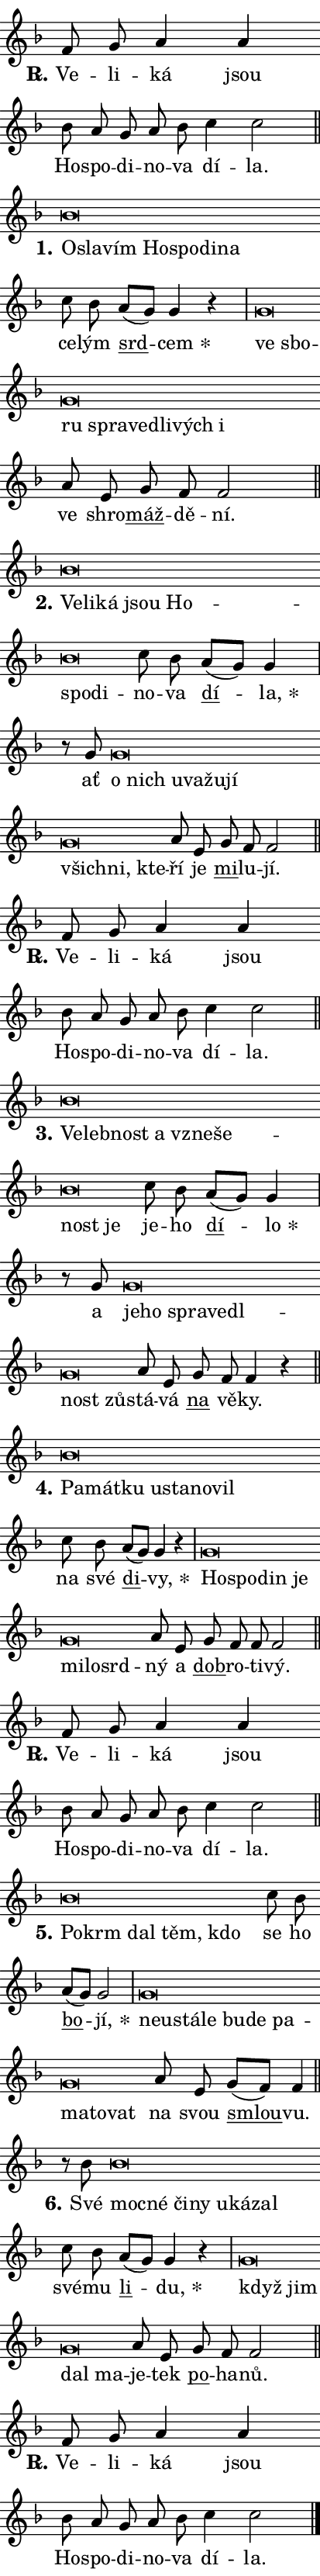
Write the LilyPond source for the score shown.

\version "2.22.1"
\header { tagline = "" }
\paper {
  indent = 0\cm
  top-margin = 0\cm
  right-margin = 0\cm
  bottom-margin = 0\cm
  left-margin = 0\cm
  paper-width = 7\cm
  page-breaking = #ly:one-page-breaking
  system-system-spacing.basic-distance = #11
  score-system-spacing.basic-distance = #11
  ragged-last = ##f
}


%% Author: Thomas Morley
%% https://lists.gnu.org/archive/html/lilypond-user/2020-05/msg00002.html
#(define (line-position grob)
"Returns position of @var[grob} in current system:
   @code{'start}, if at first time-step
   @code{'end}, if at last time-step
   @code{'middle} otherwise
"
  (let* ((col (ly:item-get-column grob))
         (ln (ly:grob-object col 'left-neighbor))
         (rn (ly:grob-object col 'right-neighbor))
         (col-to-check-left (if (ly:grob? ln) ln col))
         (col-to-check-right (if (ly:grob? rn) rn col))
         (break-dir-left
           (and
             (ly:grob-property col-to-check-left 'non-musical #f)
             (ly:item-break-dir col-to-check-left)))
         (break-dir-right
           (and
             (ly:grob-property col-to-check-right 'non-musical #f)
             (ly:item-break-dir col-to-check-right))))
        (cond ((eqv? 1 break-dir-left) 'start)
              ((eqv? -1 break-dir-right) 'end)
              (else 'middle))))

#(define (tranparent-at-line-position vctor)
  (lambda (grob)
  "Relying on @code{line-position} select the relevant enry from @var{vctor}.
Used to determine transparency,"
    (case (line-position grob)
      ((end) (not (vector-ref vctor 0)))
      ((middle) (not (vector-ref vctor 1)))
      ((start) (not (vector-ref vctor 2))))))

noteHeadBreakVisibility =
#(define-music-function (break-visibility)(vector?)
"Makes @code{NoteHead}s transparent relying on @var{break-visibility}"
#{
  \override NoteHead.transparent =
    #(tranparent-at-line-position break-visibility)
#})

#(define delete-ledgers-for-transparent-note-heads
  (lambda (grob)
    "Reads whether a @code{NoteHead} is transparent.
If so this @code{NoteHead} is removed from @code{'note-heads} from
@var{grob}, which is supposed to be @code{LedgerLineSpanner}.
As a result ledgers are not printed for this @code{NoteHead}"
    (let* ((nhds-array (ly:grob-object grob 'note-heads))
           (nhds-list
             (if (ly:grob-array? nhds-array)
                 (ly:grob-array->list nhds-array)
                 '()))
           ;; Relies on the transparent-property being done before
           ;; Staff.LedgerLineSpanner.after-line-breaking is executed.
           ;; This is fragile ...
           (to-keep
             (remove
               (lambda (nhd)
                 (ly:grob-property nhd 'transparent #f))
               nhds-list)))
      ;; TODO find a better method to iterate over grob-arrays, similiar
      ;; to filter/remove etc for lists
      ;; For now rebuilt from scratch
      (set! (ly:grob-object grob 'note-heads)  '())
      (for-each
        (lambda (nhd)
          (ly:pointer-group-interface::add-grob grob 'note-heads nhd))
        to-keep))))

hideNotes = {
  \noteHeadBreakVisibility #begin-of-line-visible
}
unHideNotes = {
  \noteHeadBreakVisibility #all-visible
}

% work-around for resetting accidentals
% https://lilypond.org/doc/v2.23/Documentation/notation/displaying-rhythms#unmetered-music
cadenzaMeasure = {
  \cadenzaOff
  \partial 1024 s1024
  \cadenzaOn
}

#(define-markup-command (accent layout props text) (markup?)
  "Underline accented syllable"
  (interpret-markup layout props
    #{\markup \override #'(offset . 4.3) \underline { #text }#}))

responsum = \markup \concat {
  "R" \hspace #-1.05 \path #0.1 #'((moveto 0 0.07) (lineto 0.9 0.8)) \hspace #0.05 "."
}

\layout {
    \context {
        \Staff
        \remove "Time_signature_engraver"
        \override LedgerLineSpanner.after-line-breaking = #delete-ledgers-for-transparent-note-heads
    }
    \context {
        \Voice {
            \override NoteHead.output-attributes = #'((class . "notehead"))
            \override Hairpin.height = #0.55
        }
    }
    \context {
        \Lyrics {
            \override StanzaNumber.output-attributes = #'((class . "stanzanumber"))
            \override LyricSpace.minimum-distance = #0.9
            \override LyricText.font-name = #"TeX Gyre Schola"
            \override LyricText.font-size = 1
            \override StanzaNumber.font-name = #"TeX Gyre Schola Bold"
            \override StanzaNumber.font-size = 1
        }
    }
}

% magnetic-lyrics.ily
%
%   written by
%     Jean Abou Samra <jean@abou-samra.fr>
%     Werner Lemberg <wl@gnu.org>
%
%   adapted by
%     Jiri Hon <jiri.hon@gmail.com>
%
% Version 2022-Apr-15

% https://www.mail-archive.com/lilypond-user@gnu.org/msg149350.html

#(define (Left_hyphen_pointer_engraver context)
   "Collect syllable-hyphen-syllable occurrences in lyrics and store
them in properties.  This engraver only looks to the left.  For
example, if the lyrics input is @code{foo -- bar}, it does the
following.

@itemize @bullet
@item
Set the @code{text} property of the @code{LyricHyphen} grob between
@q{foo} and @q{bar} to @code{foo}.

@item
Set the @code{left-hyphen} property of the @code{LyricText} grob with
text @q{foo} to the @code{LyricHyphen} grob between @q{foo} and
@q{bar}.
@end itemize

Use this auxiliary engraver in combination with the
@code{lyric-@/text::@/apply-@/magnetic-@/offset!} hook."
   (let ((hyphen #f)
         (text #f))
     (make-engraver
      (acknowledgers
       ((lyric-syllable-interface engraver grob source-engraver)
        (set! text grob)))
      (end-acknowledgers
       ((lyric-hyphen-interface engraver grob source-engraver)
        ;(when (not (grob::has-interface grob 'lyric-space-interface))
          (set! hyphen grob)));)
      ((stop-translation-timestep engraver)
       (when (and text hyphen)
         (ly:grob-set-object! text 'left-hyphen hyphen))
       (set! text #f)
       (set! hyphen #f)))))

#(define (lyric-text::apply-magnetic-offset! grob)
   "If the space between two syllables is less than the value in
property @code{LyricText@/.details@/.squash-threshold}, move the right
syllable to the left so that it gets concatenated with the left
syllable.

Use this function as a hook for
@code{LyricText@/.after-@/line-@/breaking} if the
@code{Left_@/hyphen_@/pointer_@/engraver} is active."
   (let ((hyphen (ly:grob-object grob 'left-hyphen #f)))
     (when hyphen
       (let ((left-text (ly:spanner-bound hyphen LEFT)))
         (when (grob::has-interface left-text 'lyric-syllable-interface)
           (let* ((common (ly:grob-common-refpoint grob left-text X))
                  (this-x-ext (ly:grob-extent grob common X))
                  (left-x-ext
                   (begin
                     ;; Trigger magnetism for left-text.
                     (ly:grob-property left-text 'after-line-breaking)
                     (ly:grob-extent left-text common X)))
                  ;; `delta` is the gap width between two syllables.
                  (delta (- (interval-start this-x-ext)
                            (interval-end left-x-ext)))
                  (details (ly:grob-property grob 'details))
                  (threshold (assoc-get 'squash-threshold details 0.2)))
             (when (< delta threshold)
               (let* (;; We have to manipulate the input text so that
                      ;; ligatures crossing syllable boundaries are not
                      ;; disabled.  For languages based on the Latin
                      ;; script this is essentially a beautification.
                      ;; However, for non-Western scripts it can be a
                      ;; necessity.
                      (lt (ly:grob-property left-text 'text))
                      (rt (ly:grob-property grob 'text))
                      (is-space (grob::has-interface hyphen 'lyric-space-interface))
                      (space (if is-space " " ""))
                      (space-markup (grob-interpret-markup grob " "))
                      (space-size (interval-length (ly:stencil-extent space-markup X)))
                      (extra-delta (if is-space space-size 0))
                      ;; Append new syllable.
                      (ltrt-space (if (and (string? lt) (string? rt))
                                (string-append lt space rt)
                                (make-concat-markup (list lt space rt))))
                      ;; Right-align `ltrt` to the right side.
                      (ltrt-space-markup (grob-interpret-markup
                               grob
                               (make-translate-markup
                                (cons (interval-length this-x-ext) 0)
                                (make-right-align-markup ltrt-space)))))
                 (begin
                   ;; Don't print `left-text`.
                   (ly:grob-set-property! left-text 'stencil #f)
                   ;; Set text and stencil (which holds all collected
                   ;; syllables so far) and shift it to the left.
                   (ly:grob-set-property! grob 'text ltrt-space)
                   (ly:grob-set-property! grob 'stencil ltrt-space-markup)
                   (ly:grob-translate-axis! grob (- (- delta extra-delta)) X))))))))))


#(define (lyric-hyphen::displace-bounds-first grob)
   ;; Make very sure this callback isn't triggered too early.
   (let ((left (ly:spanner-bound grob LEFT))
         (right (ly:spanner-bound grob RIGHT)))
     (ly:grob-property left 'after-line-breaking)
     (ly:grob-property right 'after-line-breaking)
     (ly:lyric-hyphen::print grob)))

squashThreshold = #0.4

\layout {
  \context {
    \Lyrics
    \consists #Left_hyphen_pointer_engraver
    \override LyricText.after-line-breaking =
      #lyric-text::apply-magnetic-offset!
    \override LyricHyphen.stencil = #lyric-hyphen::displace-bounds-first
    \override LyricText.details.squash-threshold = \squashThreshold
    \override LyricHyphen.minimum-distance = 0
    \override LyricHyphen.minimum-length = \squashThreshold
  }
}

squash = \override LyricText.details.squash-threshold = 9999
unSquash = \override LyricText.details.squash-threshold = \squashThreshold

left = \override LyricText.self-alignment-X = #LEFT
unLeft = \revert LyricText.self-alignment-X

starOffset = #(lambda (grob) 
                (let ((x_offset (ly:self-alignment-interface::aligned-on-x-parent grob)))
                  (if (= x_offset 0) 0 (+ x_offset 1.2))))

star = #(define-music-function (syllable)(string?)
"Append star separator at the end of a syllable"
#{
  \once \override LyricText.X-offset = #starOffset
  \lyricmode { \markup {
    #syllable
    \override #'((font-name . "TeX Gyre Schola Bold")) \hspace #0.2 \lower #0.65 \larger "*"
  } }
#})

starAccent = #(define-music-function (syllable)(string?)
"Append star separator at the end of a syllable and make accent"
#{
  \once \override LyricText.X-offset = #starOffset
  \lyricmode { \markup {
    \accent #syllable
    \override #'((font-name . "TeX Gyre Schola Bold")) \hspace #0.2 \lower #0.65 \larger "*"
  } }
#})

breath = #(define-music-function (syllable)(string?)
"Append breathing indicator at the end of a syllable"
#{
  \lyricmode { \markup { #syllable "+" } }
#})

optionalBreath = #(define-music-function (syllable)(string?)
"Append optional breathing indicator at the end of a syllable"
#{
  \lyricmode { \markup { #syllable "(+)" } }
#})


\score {
    <<
        \new Voice = "melody" { \cadenzaOn \key f \major \relative { f'8 g a4 a \bar "" bes8 a g a bes \bar "" c4 c2 \cadenzaMeasure \bar "||" \break }
\relative { bes'\breve*1/16 \hideNotes \breve*1/16 \bar "" \breve*1/16 \bar "" \breve*1/16 \bar "" \breve*1/16 \bar "" \breve*1/16 \breve*1/16 \bar "" \unHideNotes c8 bes \bar "" a[( g)] g4 r \cadenzaMeasure \bar "|" g\breve*1/16 \hideNotes \breve*1/16 \bar "" \breve*1/16 \bar "" \breve*1/16 \bar "" \breve*1/16 \bar "" \breve*1/16 \bar "" \breve*1/16 \breve*1/16 \bar "" \unHideNotes a8 e \bar "" g f f2 \cadenzaMeasure \bar "||" \break }
\relative { bes'\breve*1/16 \hideNotes \breve*1/16 \bar "" \breve*1/16 \bar "" \breve*1/16 \bar "" \breve*1/16 \bar "" \breve*1/16 \breve*1/16 \bar "" \unHideNotes c8 bes \bar "" a[( g)] g4 \cadenzaMeasure \bar "|" r8 g8 g\breve*1/16 \hideNotes \breve*1/16 \bar "" \breve*1/16 \bar "" \breve*1/16 \bar "" \breve*1/16 \bar "" \breve*1/16 \bar "" \breve*1/16 \bar "" \breve*1/16 \breve*1/16 \bar "" \unHideNotes a8 e \bar "" g f f2 \cadenzaMeasure \bar "||" \break }
\relative { f'8 g a4 a \bar "" bes8 a g a bes \bar "" c4 c2 \cadenzaMeasure \bar "||" \break }
\relative { bes'\breve*1/16 \hideNotes \breve*1/16 \bar "" \breve*1/16 \bar "" \breve*1/16 \bar "" \breve*1/16 \bar "" \breve*1/16 \bar "" \breve*1/16 \breve*1/16 \bar "" \unHideNotes c8 bes \bar "" a[( g)] g4 \cadenzaMeasure \bar "|" r8 g8 g\breve*1/16 \hideNotes \breve*1/16 \bar "" \breve*1/16 \bar "" \breve*1/16 \bar "" \breve*1/16 \bar "" \breve*1/16 \breve*1/16 \bar "" \unHideNotes a8 e \bar "" g f f4 r \cadenzaMeasure \bar "||" \break }
\relative { bes'\breve*1/16 \hideNotes \breve*1/16 \bar "" \breve*1/16 \bar "" \breve*1/16 \bar "" \breve*1/16 \bar "" \breve*1/16 \breve*1/16 \bar "" \unHideNotes c8 bes \bar "" a[( g)] g4 r \cadenzaMeasure \bar "|" g\breve*1/16 \hideNotes \breve*1/16 \bar "" \breve*1/16 \bar "" \breve*1/16 \bar "" \breve*1/16 \bar "" \breve*1/16 \breve*1/16 \bar "" \unHideNotes a8 e \bar "" g f f f2 \cadenzaMeasure \bar "||" \break }
\relative { f'8 g a4 a \bar "" bes8 a g a bes \bar "" c4 c2 \cadenzaMeasure \bar "||" \break }
\relative { bes'\breve*1/16 \hideNotes \breve*1/16 \bar "" \breve*1/16 \bar "" \breve*1/16 \breve*1/16 \bar "" \unHideNotes c8 bes \bar "" a[( g)] g2 \cadenzaMeasure \bar "|" g\breve*1/16 \hideNotes \breve*1/16 \bar "" \breve*1/16 \bar "" \breve*1/16 \bar "" \breve*1/16 \bar "" \breve*1/16 \bar "" \breve*1/16 \bar "" \breve*1/16 \bar "" \breve*1/16 \breve*1/16 \bar "" \unHideNotes a8 e \bar "" g[( f)] f4 \cadenzaMeasure \bar "||" \break }
\relative { r8 bes'8 bes\breve*1/16 \hideNotes \breve*1/16 \bar "" \breve*1/16 \bar "" \breve*1/16 \bar "" \breve*1/16 \bar "" \breve*1/16 \breve*1/16 \bar "" \unHideNotes c8 bes \bar "" a[( g)] g4 r \cadenzaMeasure \bar "|" g\breve*1/16 \hideNotes \breve*1/16 \bar "" \breve*1/16 \breve*1/16 \bar "" \unHideNotes a8 e \bar "" g f f2 \cadenzaMeasure \bar "||" \break }
\relative { f'8 g a4 a \bar "" bes8 a g a bes \bar "" c4 c2 \cadenzaMeasure \bar "||" \break } \bar "|." }
        \new Lyrics \lyricsto "melody" { \lyricmode { \set stanza = \responsum
Ve -- li -- ká jsou Ho -- spo -- di -- no -- va dí -- la.
\set stanza = "1."
\left O -- \squash sla -- vím Ho -- spo -- di -- na \unLeft \unSquash ce -- lým \markup \accent srd -- \star cem \left ve \squash sbo -- ru spra -- ve -- dli -- vých i \unLeft \unSquash ve shro -- \markup \accent máž -- dě -- ní.
\set stanza = "2."
\left Ve -- \squash li -- ká jsou Ho -- spo -- di -- \unLeft \unSquash no -- va \markup \accent dí -- \star la, ať \left o \squash nich u -- va -- žu -- jí všich -- ni, kte -- \unLeft \unSquash ří je \markup \accent mi -- lu -- jí.
\set stanza = \responsum
Ve -- li -- ká jsou Ho -- spo -- di -- no -- va dí -- la.
\set stanza = "3."
\left Ve -- \squash leb -- nost a vzne -- še -- nost je \unLeft \unSquash je -- ho \markup \accent dí -- \star lo a \left je -- \squash ho spra -- ve -- dl -- nost zů -- \unLeft \unSquash stá -- vá \markup \accent na vě -- ky.
\set stanza = "4."
\left Pa -- \squash mát -- ku u -- sta -- no -- vil \unLeft \unSquash na své \markup \accent di -- \star vy, \left Ho -- \squash spo -- din je mi -- lo -- srd -- \unLeft \unSquash ný a \markup \accent dob -- ro -- ti -- vý.
\set stanza = \responsum
Ve -- li -- ká jsou Ho -- spo -- di -- no -- va dí -- la.
\set stanza = "5."
\left Po -- \squash krm dal těm, kdo \unLeft \unSquash se ho \markup \accent bo -- \star jí, \left ne -- \squash u -- stá -- le bu -- de pa -- ma -- to -- vat \unLeft \unSquash na svou \markup \accent smlou -- vu.
\set stanza = "6."
Své \left moc -- \squash né či -- ny u -- ká -- zal \unLeft \unSquash své -- mu \markup \accent li -- \star du, \left když \squash jim dal ma -- \unLeft \unSquash je -- tek \markup \accent po -- ha -- nů.
\set stanza = \responsum
Ve -- li -- ká jsou Ho -- spo -- di -- no -- va dí -- la. } }
    >>
    \layout {}
}
